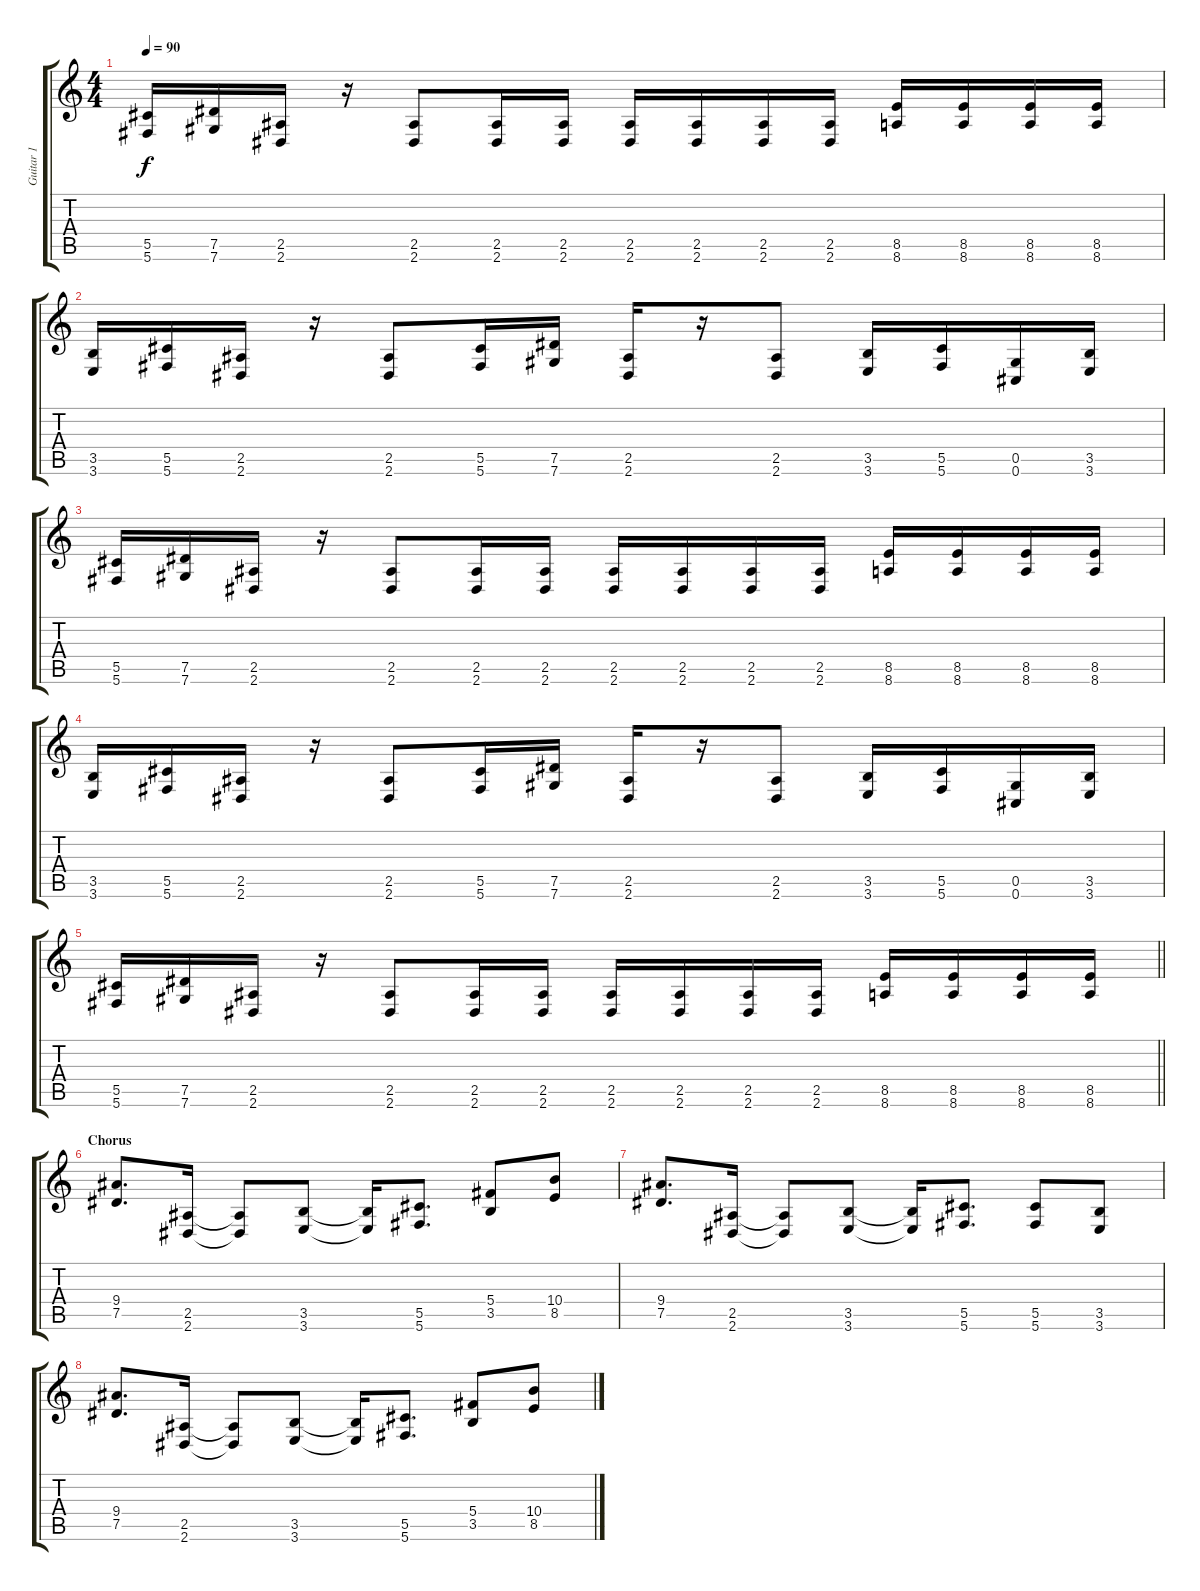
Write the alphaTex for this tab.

\track ("Guitar 1" "Guitar 1") {instrument distortionguitar}
\staff {score tabs}
\tuning (Eb4 Bb3 Gb3 Db3 Ab2 Db2) {hide}
\ts (4 4)
\tempo 90
\clef g2
\ks c
(5.5 5.6).16{dy f} (7.5 7.6).16 (2.5 2.6).16 r.16 (2.5 2.6).8 (2.5 2.6).16 (2.5 2.6).16 (2.5 2.6).16 (2.5 2.6).16 (2.5 2.6).16 (2.5 2.6).16 (8.5 8.6).16 (8.5 8.6).16 (8.5 8.6).16 (8.5 8.6).16 |
(3.5 3.6).16 (5.5 5.6).16 (2.5 2.6).16 r.16 (2.5 2.6).8 (5.5 5.6).16 (7.5 7.6).16 (2.5 2.6).16 r.16 (2.5 2.6).8 (3.5 3.6).16 (5.5 5.6).16 (0.5 0.6).16 (3.5 3.6).16 |
(5.5 5.6).16 (7.5 7.6).16 (2.5 2.6).16 r.16 (2.5 2.6).8 (2.5 2.6).16 (2.5 2.6).16 (2.5 2.6).16 (2.5 2.6).16 (2.5 2.6).16 (2.5 2.6).16 (8.5 8.6).16 (8.5 8.6).16 (8.5 8.6).16 (8.5 8.6).16 |
(3.5 3.6).16 (5.5 5.6).16 (2.5 2.6).16 r.16 (2.5 2.6).8 (5.5 5.6).16 (7.5 7.6).16 (2.5 2.6).16 r.16 (2.5 2.6).8 (3.5 3.6).16 (5.5 5.6).16 (0.5 0.6).16 (3.5 3.6).16 |
\barLineRight lightlight
(5.5 5.6).16 (7.5 7.6).16 (2.5 2.6).16 r.16 (2.5 2.6).8 (2.5 2.6).16 (2.5 2.6).16 (2.5 2.6).16 (2.5 2.6).16 (2.5 2.6).16 (2.5 2.6).16 (8.5 8.6).16 (8.5 8.6).16 (8.5 8.6).16 (8.5 8.6).16 |
\section ("" "Chorus")
(9.4 7.5).8{d} (2.5 2.6).16 (2.5{t} 2.6{t}).8 (3.5 3.6).8 (3.5{t} 3.6{t}).16 (5.5 5.6).8{d} (5.4 3.5).8 (10.4 8.5).8 |
(9.4 7.5).8{d} (2.5 2.6).16 (2.5{t} 2.6{t}).8 (3.5 3.6).8 (3.5{t} 3.6{t}).16 (5.5 5.6).8{d} (5.5 5.6).8 (3.5 3.6).8 |
(9.4 7.5).8{d} (2.5 2.6).16 (2.5{t} 2.6{t}).8 (3.5 3.6).8 (3.5{t} 3.6{t}).16 (5.5 5.6).8{d} (5.4 3.5).8 (10.4 8.5).8
